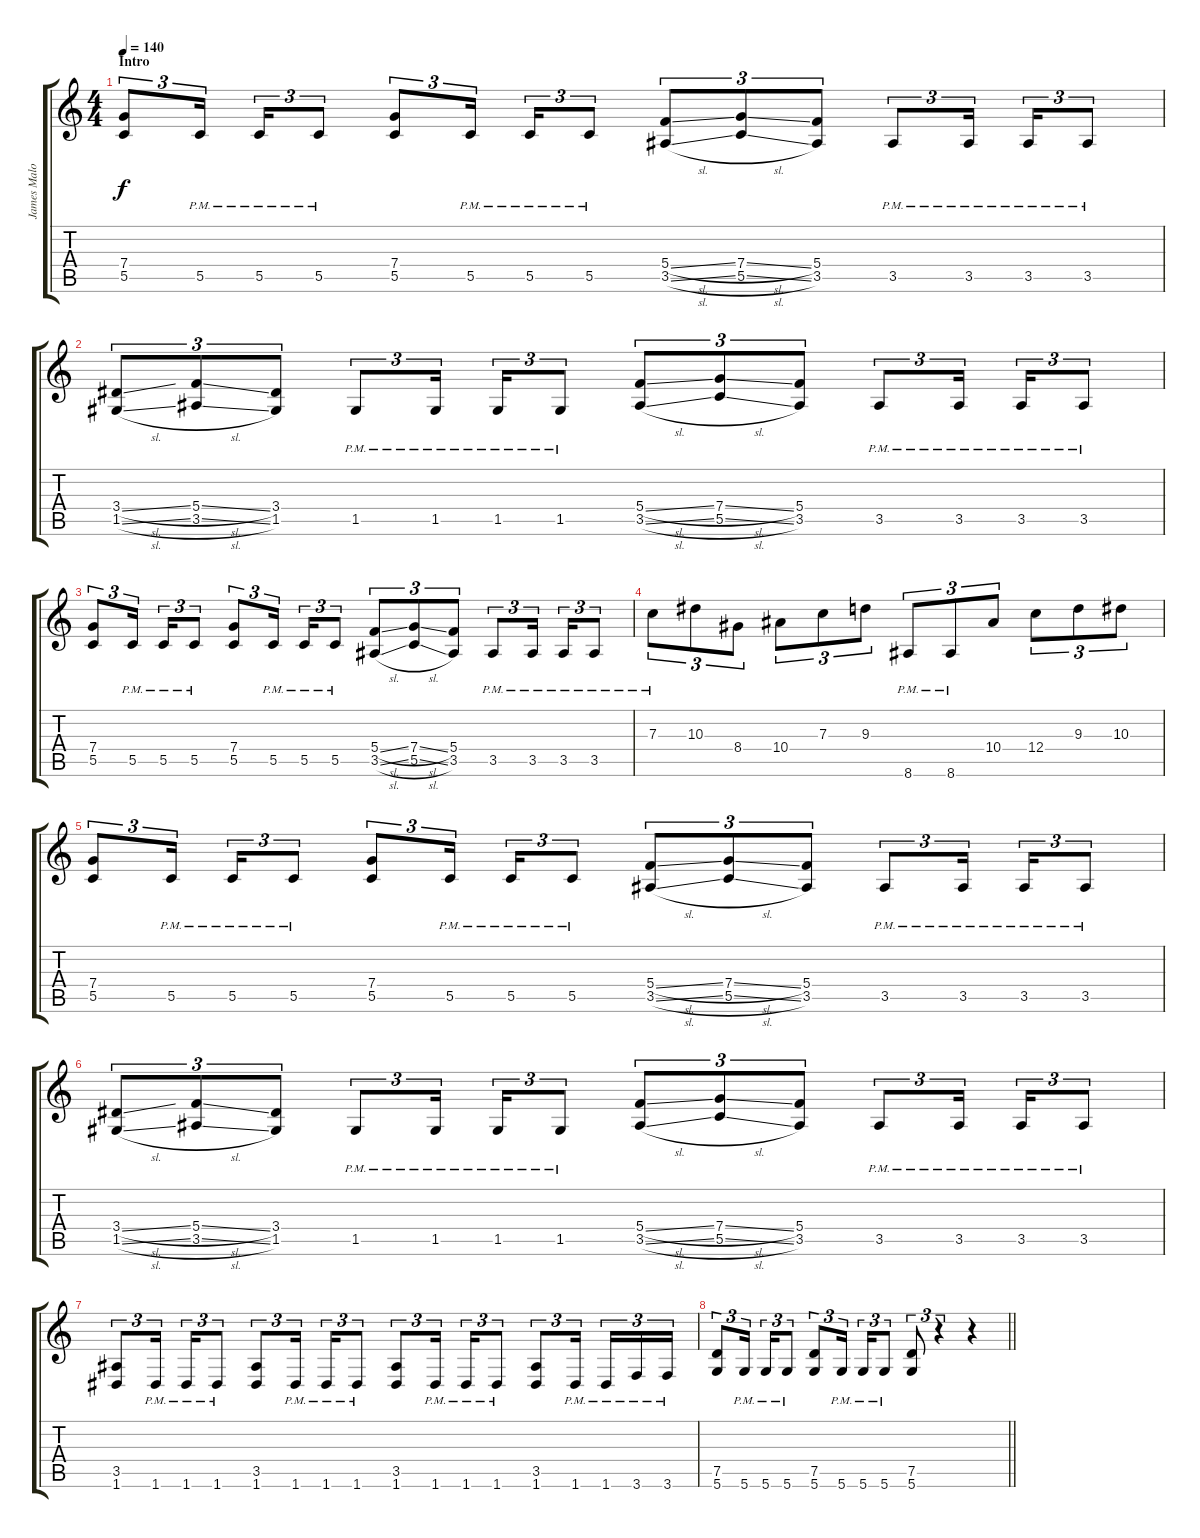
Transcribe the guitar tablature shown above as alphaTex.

\track ("James Malone Rhythm" "James Malo") {instrument distortionguitar}
\staff {score tabs}
\tuning (D4 A3 F3 C3 G2 D2) {hide}
\ts (4 4)
\section ("" "Intro")
\tempo 140
\clef g2
\ks c
(7.4 5.5).8{tu (3 2) dy f} 5.5{pm}.16{tu (3 2) beam splitsecondary} 5.5{pm}.16{tu (3 2)} 5.5{pm}.8{tu (3 2)} (7.4 5.5).8{tu (3 2)} 5.5{pm}.16{tu (3 2) beam splitsecondary} 5.5{pm}.16{tu (3 2)} 5.5{pm}.8{tu (3 2)} (5.4{sl} 3.5{sl}).8{tu (3 2)} (7.4{sl} 5.5{sl}).8{tu (3 2)} (5.4 3.5).8{tu (3 2)} 3.5{pm}.8{tu (3 2)} 3.5{pm}.16{tu (3 2) beam splitsecondary} 3.5{pm}.16{tu (3 2)} 3.5{pm}.8{tu (3 2)} |
(3.4{sl} 1.5{sl}).8{tu (3 2)} (5.4{sl} 3.5{sl}).8{tu (3 2)} (3.4 1.5).8{tu (3 2)} 1.5{pm}.8{tu (3 2)} 1.5{pm}.16{tu (3 2) beam splitsecondary} 1.5{pm}.16{tu (3 2)} 1.5{pm}.8{tu (3 2)} (5.4{sl} 3.5{sl}).8{tu (3 2)} (7.4{sl} 5.5{sl}).8{tu (3 2)} (5.4 3.5).8{tu (3 2)} 3.5{pm}.8{tu (3 2)} 3.5{pm}.16{tu (3 2) beam splitsecondary} 3.5{pm}.16{tu (3 2)} 3.5{pm}.8{tu (3 2)} |
(7.4 5.5).8{tu (3 2)} 5.5{pm}.16{tu (3 2) beam splitsecondary} 5.5{pm}.16{tu (3 2)} 5.5{pm}.8{tu (3 2)} (7.4 5.5).8{tu (3 2)} 5.5{pm}.16{tu (3 2) beam splitsecondary} 5.5{pm}.16{tu (3 2)} 5.5{pm}.8{tu (3 2)} (5.4{sl} 3.5{sl}).8{tu (3 2)} (7.4{sl} 5.5{sl}).8{tu (3 2)} (5.4 3.5).8{tu (3 2)} 3.5{pm}.8{tu (3 2)} 3.5{pm}.16{tu (3 2) beam splitsecondary} 3.5{pm}.16{tu (3 2)} 3.5{pm}.8{tu (3 2)} |
7.3{pm}.8{tu (3 2)} 10.3.8{tu (3 2)} 8.4.8{tu (3 2)} 10.4.8{tu (3 2)} 7.3.8{tu (3 2)} 9.3.8{tu (3 2)} 8.6{pm}.8{tu (3 2)} 8.6{pm}.8{tu (3 2)} 10.4.8{tu (3 2)} 12.4.8{tu (3 2)} 9.3.8{tu (3 2)} 10.3.8{tu (3 2)} |
(7.4 5.5).8{tu (3 2)} 5.5{pm}.16{tu (3 2) beam splitsecondary} 5.5{pm}.16{tu (3 2)} 5.5{pm}.8{tu (3 2)} (7.4 5.5).8{tu (3 2)} 5.5{pm}.16{tu (3 2) beam splitsecondary} 5.5{pm}.16{tu (3 2)} 5.5{pm}.8{tu (3 2)} (5.4{sl} 3.5{sl}).8{tu (3 2)} (7.4{sl} 5.5{sl}).8{tu (3 2)} (5.4 3.5).8{tu (3 2)} 3.5{pm}.8{tu (3 2)} 3.5{pm}.16{tu (3 2) beam splitsecondary} 3.5{pm}.16{tu (3 2)} 3.5{pm}.8{tu (3 2)} |
(3.4{sl} 1.5{sl}).8{tu (3 2)} (5.4{sl} 3.5{sl}).8{tu (3 2)} (3.4 1.5).8{tu (3 2)} 1.5{pm}.8{tu (3 2)} 1.5{pm}.16{tu (3 2) beam splitsecondary} 1.5{pm}.16{tu (3 2)} 1.5{pm}.8{tu (3 2)} (5.4{sl} 3.5{sl}).8{tu (3 2)} (7.4{sl} 5.5{sl}).8{tu (3 2)} (5.4 3.5).8{tu (3 2)} 3.5{pm}.8{tu (3 2)} 3.5{pm}.16{tu (3 2) beam splitsecondary} 3.5{pm}.16{tu (3 2)} 3.5{pm}.8{tu (3 2)} |
(3.5 1.6).8{tu (3 2)} 1.6{pm}.16{tu (3 2) beam splitsecondary} 1.6{pm}.16{tu (3 2)} 1.6{pm}.8{tu (3 2)} (3.5 1.6).8{tu (3 2)} 1.6{pm}.16{tu (3 2) beam splitsecondary} 1.6{pm}.16{tu (3 2)} 1.6{pm}.8{tu (3 2)} (3.5 1.6).8{tu (3 2)} 1.6{pm}.16{tu (3 2) beam splitsecondary} 1.6{pm}.16{tu (3 2)} 1.6{pm}.8{tu (3 2)} (3.5 1.6).8{tu (3 2)} 1.6{pm}.16{tu (3 2) beam splitsecondary} 1.6{pm}.16{tu (3 2)} 3.6{pm}.16{tu (3 2)} 3.6{pm}.16{tu (3 2)} |
\barLineRight lightlight
(7.5 5.6).8{tu (3 2)} 5.6{pm}.16{tu (3 2) beam splitsecondary} 5.6{pm}.16{tu (3 2)} 5.6{pm}.8{tu (3 2)} (7.5 5.6).8{tu (3 2)} 5.6{pm}.16{tu (3 2) beam splitsecondary} 5.6{pm}.16{tu (3 2)} 5.6{pm}.8{tu (3 2)} (7.5 5.6).8{tu (3 2)} r.4{tu (3 2)} r.4
